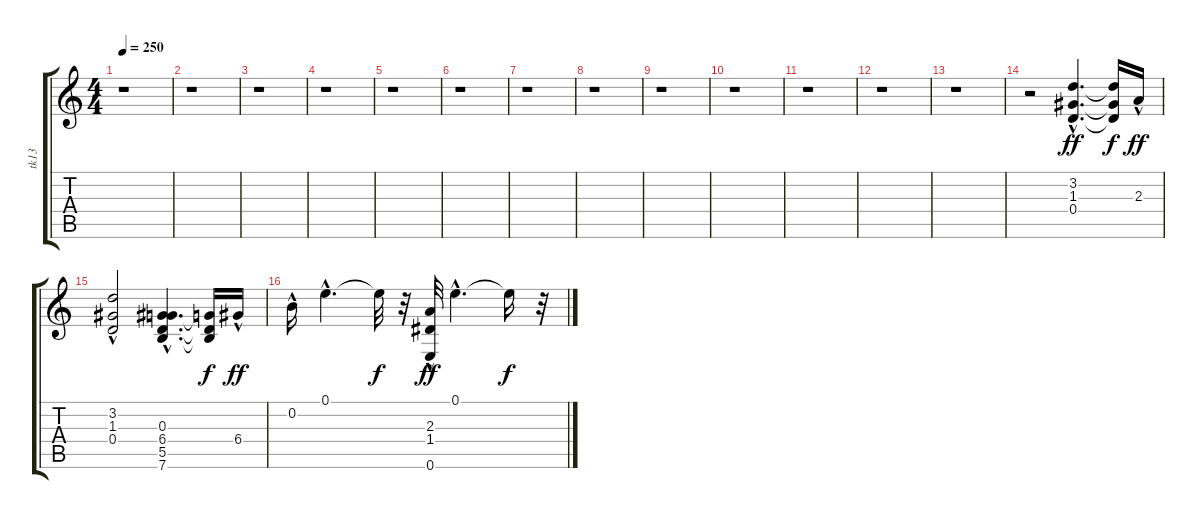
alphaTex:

\track ("tk13" "tk13") {instrument acousticguitarsteel}
\staff {score tabs}
\tuning (E4 B3 G3 D3 A2 E2) {hide}
\ts (4 4)
\tempo 250
\clef g2
\ks c
r.1{dy ff instrument acousticguitarsteel} |
r.1 |
r.1 |
r.1 |
r.1 |
r.1 |
r.1 |
r.1 |
r.1 |
r.1 |
r.1 |
r.1 |
r.1 |
r.2 (3.2{hac} 1.3{hac} 0.4{hac}).4{d balance 10} (3.2{t} 1.3{t} 0.4{t}).16{dy f} 2.3{hac}.16{dy ff} |
(3.2{hac} 1.3{hac} 0.4).2 (0.3{hac} 6.4{hac} 5.5{hac} 7.6{hac}).4{d} (0.3{t} 5.5{t} 7.6{t}).16{dy f} 6.4{hac}.16{dy ff} |
0.2{hac}.16 0.1{hac}.4{d} 0.1{t}.32{dy f} r.32 (2.3{hac} 1.4{hac} 0.6).32{dy ff} 0.1{hac}.4{d} 0.1{t}.16{dy f} r.32
